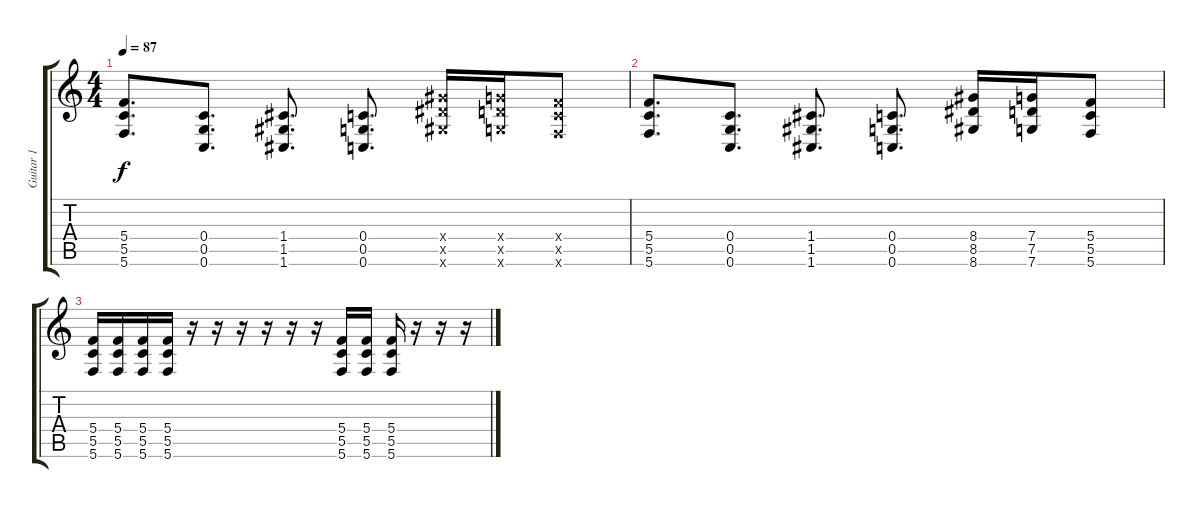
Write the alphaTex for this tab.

\track ("Guitar 1" "Guitar 1") {instrument overdrivenguitar}
\staff {score tabs}
\tuning (D4 A3 F3 C3 G2 C2) {hide}
\ts (4 4)
\tempo 87
\clef g2
\ks c
(5.4 5.5 5.6).8{d dy f} (0.4 0.5 0.6).8{d} (1.4 1.5 1.6).8{d} (0.4 0.5 0.6).8{d} (8.4{x} 8.5{x} 8.6{x}).16 (7.4{x} 7.5{x} 7.6{x}).16 (5.4{x} 5.5{x} 5.6{x}).8 |
(5.4 5.5 5.6).8{d} (0.4 0.5 0.6).8{d} (1.4 1.5 1.6).8{d} (0.4 0.5 0.6).8{d} (8.4 8.5 8.6).16 (7.4 7.5 7.6).16 (5.4 5.5 5.6).8 |
(5.4 5.5 5.6).16 (5.4 5.5 5.6).16 (5.4 5.5 5.6).16 (5.4 5.5 5.6).16 r.16 r.16 r.16 r.16 r.16 r.16 (5.4 5.5 5.6).16 (5.4 5.5 5.6).16 (5.4 5.5 5.6).16 r.16 r.16 r.16
